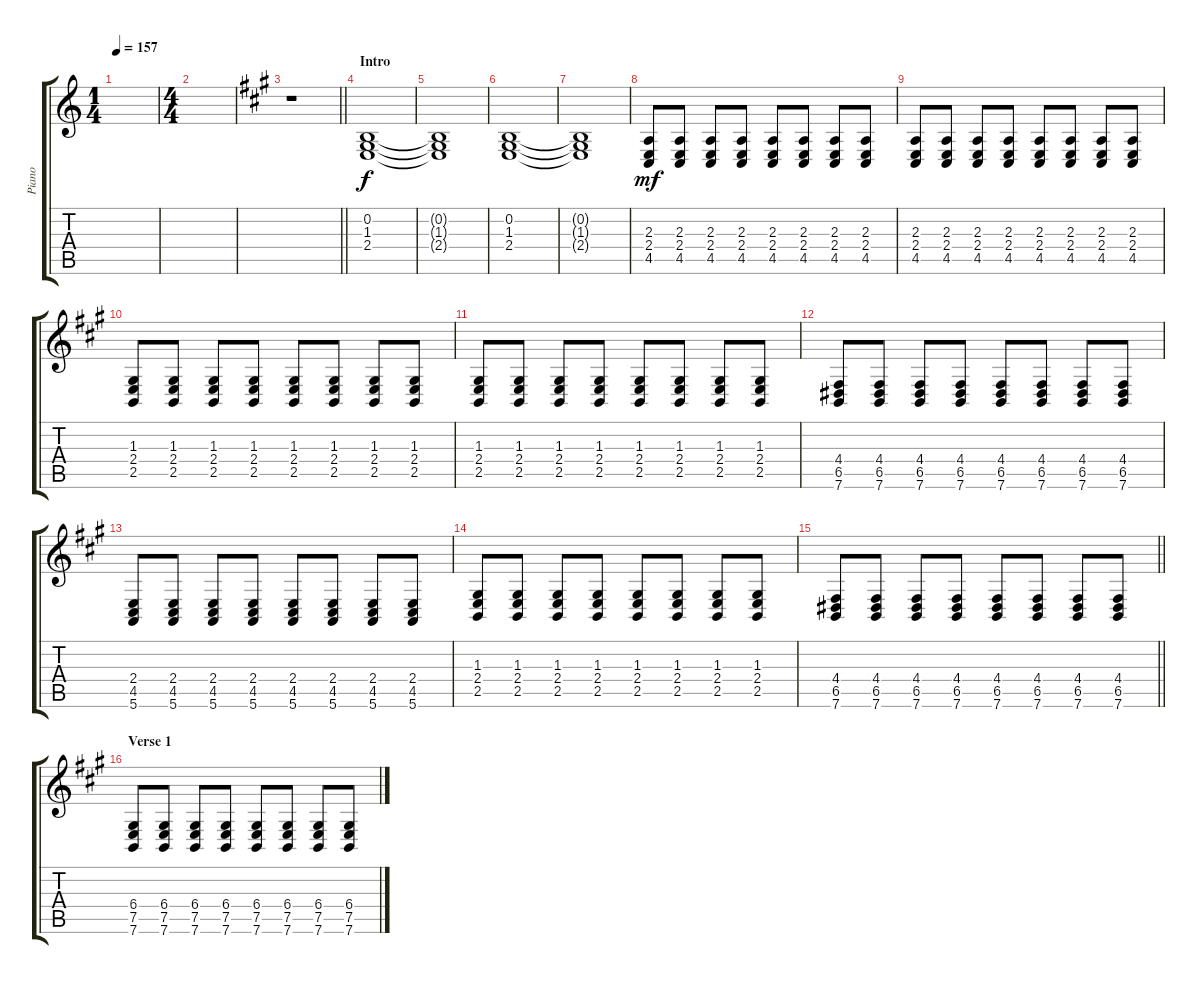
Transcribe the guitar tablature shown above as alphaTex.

\track ("Piano" "Piano") {instrument honkytonkpiano}
\staff {score tabs}
\tuning (E4 B3 G3 D3 A2 E2) {hide}
\ts (1 4)
\tempo 157
\clef g2
\ks c
|
\ts (4 4)
|
\barLineRight lightlight
\ks a
r.1{volume 11} |
\section ("" "Intro")
(0.2 1.3 2.4).1 |
(0.2{t} 1.3{t} 2.4{t}).1 |
(0.2 1.3 2.4).1 |
(0.2{t} 1.3{t} 2.4{t}).1 |
(2.3 2.4 4.5).8{dy mf} (2.3 2.4 4.5).8 (2.3 2.4 4.5).8 (2.3 2.4 4.5).8 (2.3 2.4 4.5).8 (2.3 2.4 4.5).8 (2.3 2.4 4.5).8 (2.3 2.4 4.5).8 |
(2.3 2.4 4.5).8 (2.3 2.4 4.5).8 (2.3 2.4 4.5).8 (2.3 2.4 4.5).8 (2.3 2.4 4.5).8 (2.3 2.4 4.5).8 (2.3 2.4 4.5).8 (2.3 2.4 4.5).8 |
(1.3 2.4 2.5).8 (1.3 2.4 2.5).8 (1.3 2.4 2.5).8 (1.3 2.4 2.5).8 (1.3 2.4 2.5).8 (1.3 2.4 2.5).8 (1.3 2.4 2.5).8 (1.3 2.4 2.5).8 |
(1.3 2.4 2.5).8 (1.3 2.4 2.5).8 (1.3 2.4 2.5).8 (1.3 2.4 2.5).8 (1.3 2.4 2.5).8 (1.3 2.4 2.5).8 (1.3 2.4 2.5).8 (1.3 2.4 2.5).8 |
(4.4 6.5 7.6).8 (4.4 6.5 7.6).8 (4.4 6.5 7.6).8 (4.4 6.5 7.6).8 (4.4 6.5 7.6).8 (4.4 6.5 7.6).8 (4.4 6.5 7.6).8 (4.4 6.5 7.6).8 |
(2.4 4.5 5.6).8 (2.4 4.5 5.6).8 (2.4 4.5 5.6).8 (2.4 4.5 5.6).8 (2.4 4.5 5.6).8 (2.4 4.5 5.6).8 (2.4 4.5 5.6).8 (2.4 4.5 5.6).8 |
(1.3 2.4 2.5).8 (1.3 2.4 2.5).8 (1.3 2.4 2.5).8 (1.3 2.4 2.5).8 (1.3 2.4 2.5).8 (1.3 2.4 2.5).8 (1.3 2.4 2.5).8 (1.3 2.4 2.5).8 |
\barLineRight lightlight
(4.4 6.5 7.6).8 (4.4 6.5 7.6).8 (4.4 6.5 7.6).8 (4.4 6.5 7.6).8 (4.4 6.5 7.6).8 (4.4 6.5 7.6).8 (4.4 6.5 7.6).8 (4.4 6.5 7.6).8 |
\section ("" "Verse 1")
(6.4 7.5 7.6).8 (6.4 7.5 7.6).8 (6.4 7.5 7.6).8 (6.4 7.5 7.6).8 (6.4 7.5 7.6).8 (6.4 7.5 7.6).8 (6.4 7.5 7.6).8 (6.4 7.5 7.6).8
